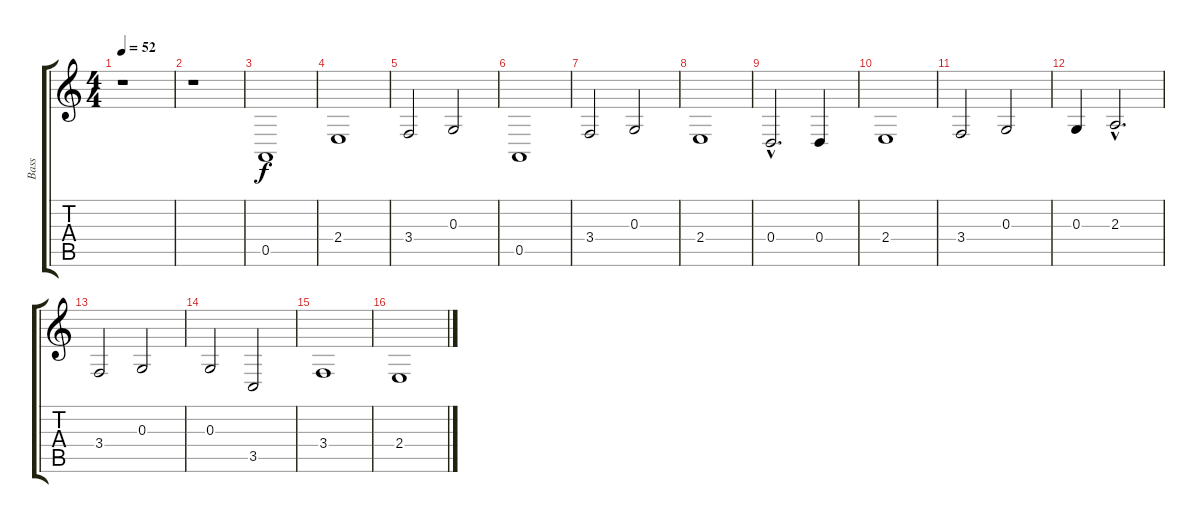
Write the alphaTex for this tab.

\track ("Bass" "Bass") {instrument cello}
\staff {score tabs}
\tuning (E4 B3 G3 D3 A2 E2) {hide}
\ts (4 4)
\tempo 52
\clef g2
\ks c
r.1{dy f} |
r.1 |
0.5.1 |
2.4.1 |
3.4.2 0.3.2 |
0.5.1 |
3.4.2 0.3.2 |
2.4.1 |
0.4{hac}.2{d} 0.4.4 |
2.4.1 |
3.4.2 0.3.2 |
0.3.4 2.3{hac}.2{d} |
3.4.2 0.3.2 |
0.3.2 3.5.2 |
3.4.1 |
2.4.1
